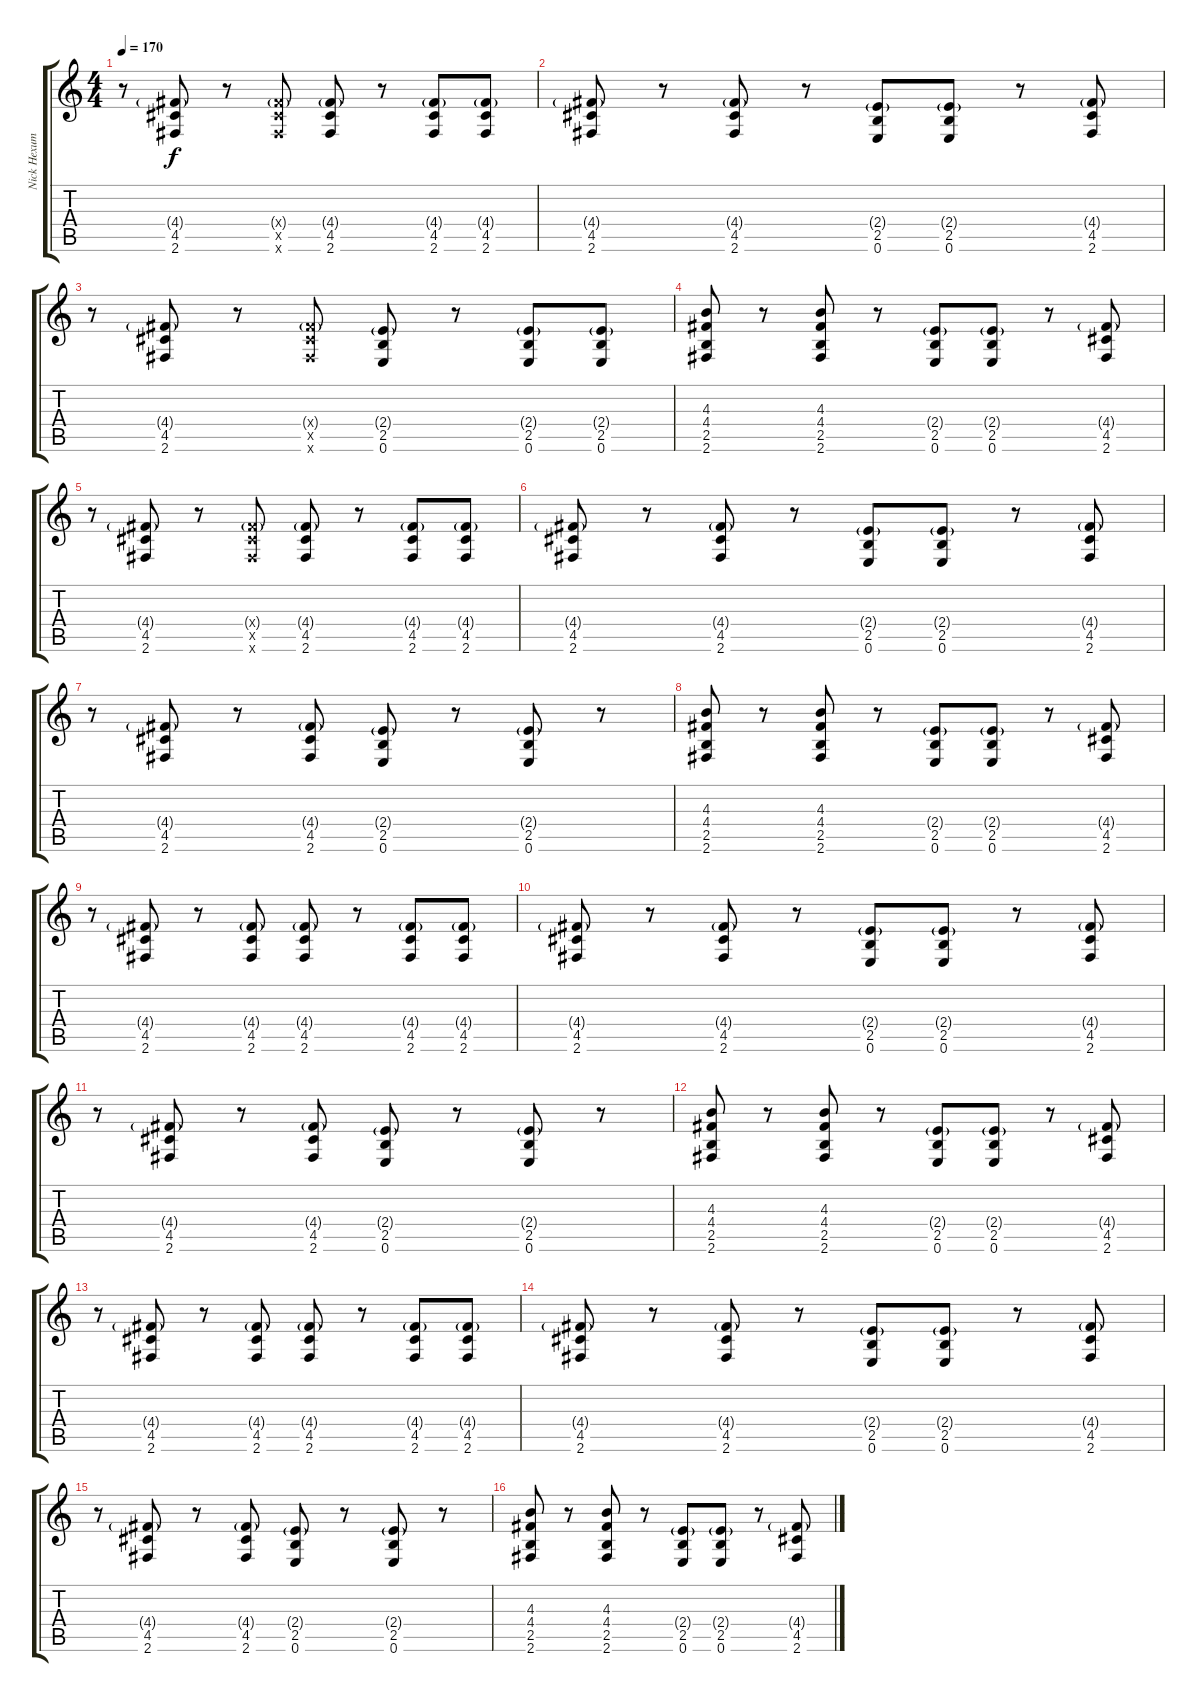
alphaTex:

\track ("Nick Hexum" "Nick Hexum") {instrument distortionguitar}
\staff {score tabs}
\tuning (E4 B3 G3 D3 A2 E2) {hide}
\ts (4 4)
\tempo 170
\clef g2
\ks c
r.8{dy f} (4.4{g} 4.5 2.6).8 r.8 (4.4{g x} 4.5{x} 2.6{x}).8 (4.4{g} 4.5 2.6).8 r.8 (4.4{g} 4.5 2.6).8 (4.4{g} 4.5 2.6).8 |
(4.4{g} 4.5 2.6).8 r.8 (4.4{g} 4.5 2.6).8 r.8 (2.4{g} 2.5 0.6).8 (2.4{g} 2.5 0.6).8 r.8 (4.4{g} 4.5 2.6).8 |
r.8 (4.4{g} 4.5 2.6).8 r.8 (4.4{g x} 4.5{x} 2.6{x}).8 (2.4{g} 2.5 0.6).8 r.8 (2.4{g} 2.5 0.6).8 (2.4{g} 2.5 0.6).8 |
(4.3 4.4 2.5 2.6).8 r.8 (4.3 4.4 2.5 2.6).8 r.8 (2.4{g} 2.5 0.6).8 (2.4{g} 2.5 0.6).8 r.8 (4.4{g} 4.5 2.6).8 |
r.8 (4.4{g} 4.5 2.6).8 r.8 (4.4{g x} 4.5{x} 2.6{x}).8 (4.4{g} 4.5 2.6).8 r.8 (4.4{g} 4.5 2.6).8 (4.4{g} 4.5 2.6).8 |
(4.4{g} 4.5 2.6).8 r.8 (4.4{g} 4.5 2.6).8 r.8 (2.4{g} 2.5 0.6).8 (2.4{g} 2.5 0.6).8 r.8 (4.4{g} 4.5 2.6).8 |
r.8 (4.4{g} 4.5 2.6).8 r.8 (4.4{g} 4.5 2.6).8 (2.4{g} 2.5 0.6).8 r.8 (2.4{g} 2.5 0.6).8 r.8 |
(4.3 4.4 2.5 2.6).8 r.8 (4.3 4.4 2.5 2.6).8 r.8 (2.4{g} 2.5 0.6).8 (2.4{g} 2.5 0.6).8 r.8 (4.4{g} 4.5 2.6).8 |
r.8 (4.4{g} 4.5 2.6).8 r.8 (4.4{g} 4.5 2.6).8 (4.4{g} 4.5 2.6).8 r.8 (4.4{g} 4.5 2.6).8 (4.4{g} 4.5 2.6).8 |
(4.4{g} 4.5 2.6).8 r.8 (4.4{g} 4.5 2.6).8 r.8 (2.4{g} 2.5 0.6).8 (2.4{g} 2.5 0.6).8 r.8 (4.4{g} 4.5 2.6).8 |
r.8 (4.4{g} 4.5 2.6).8 r.8 (4.4{g} 4.5 2.6).8 (2.4{g} 2.5 0.6).8 r.8 (2.4{g} 2.5 0.6).8 r.8 |
(4.3 4.4 2.5 2.6).8 r.8 (4.3 4.4 2.5 2.6).8 r.8 (2.4{g} 2.5 0.6).8 (2.4{g} 2.5 0.6).8 r.8 (4.4{g} 4.5 2.6).8 |
r.8 (4.4{g} 4.5 2.6).8 r.8 (4.4{g} 4.5 2.6).8 (4.4{g} 4.5 2.6).8 r.8 (4.4{g} 4.5 2.6).8 (4.4{g} 4.5 2.6).8 |
(4.4{g} 4.5 2.6).8 r.8 (4.4{g} 4.5 2.6).8 r.8 (2.4{g} 2.5 0.6).8 (2.4{g} 2.5 0.6).8 r.8 (4.4{g} 4.5 2.6).8 |
r.8 (4.4{g} 4.5 2.6).8 r.8 (4.4{g} 4.5 2.6).8 (2.4{g} 2.5 0.6).8 r.8 (2.4{g} 2.5 0.6).8 r.8 |
(4.3 4.4 2.5 2.6).8 r.8 (4.3 4.4 2.5 2.6).8 r.8 (2.4{g} 2.5 0.6).8 (2.4{g} 2.5 0.6).8 r.8 (4.4{g} 4.5 2.6).8
